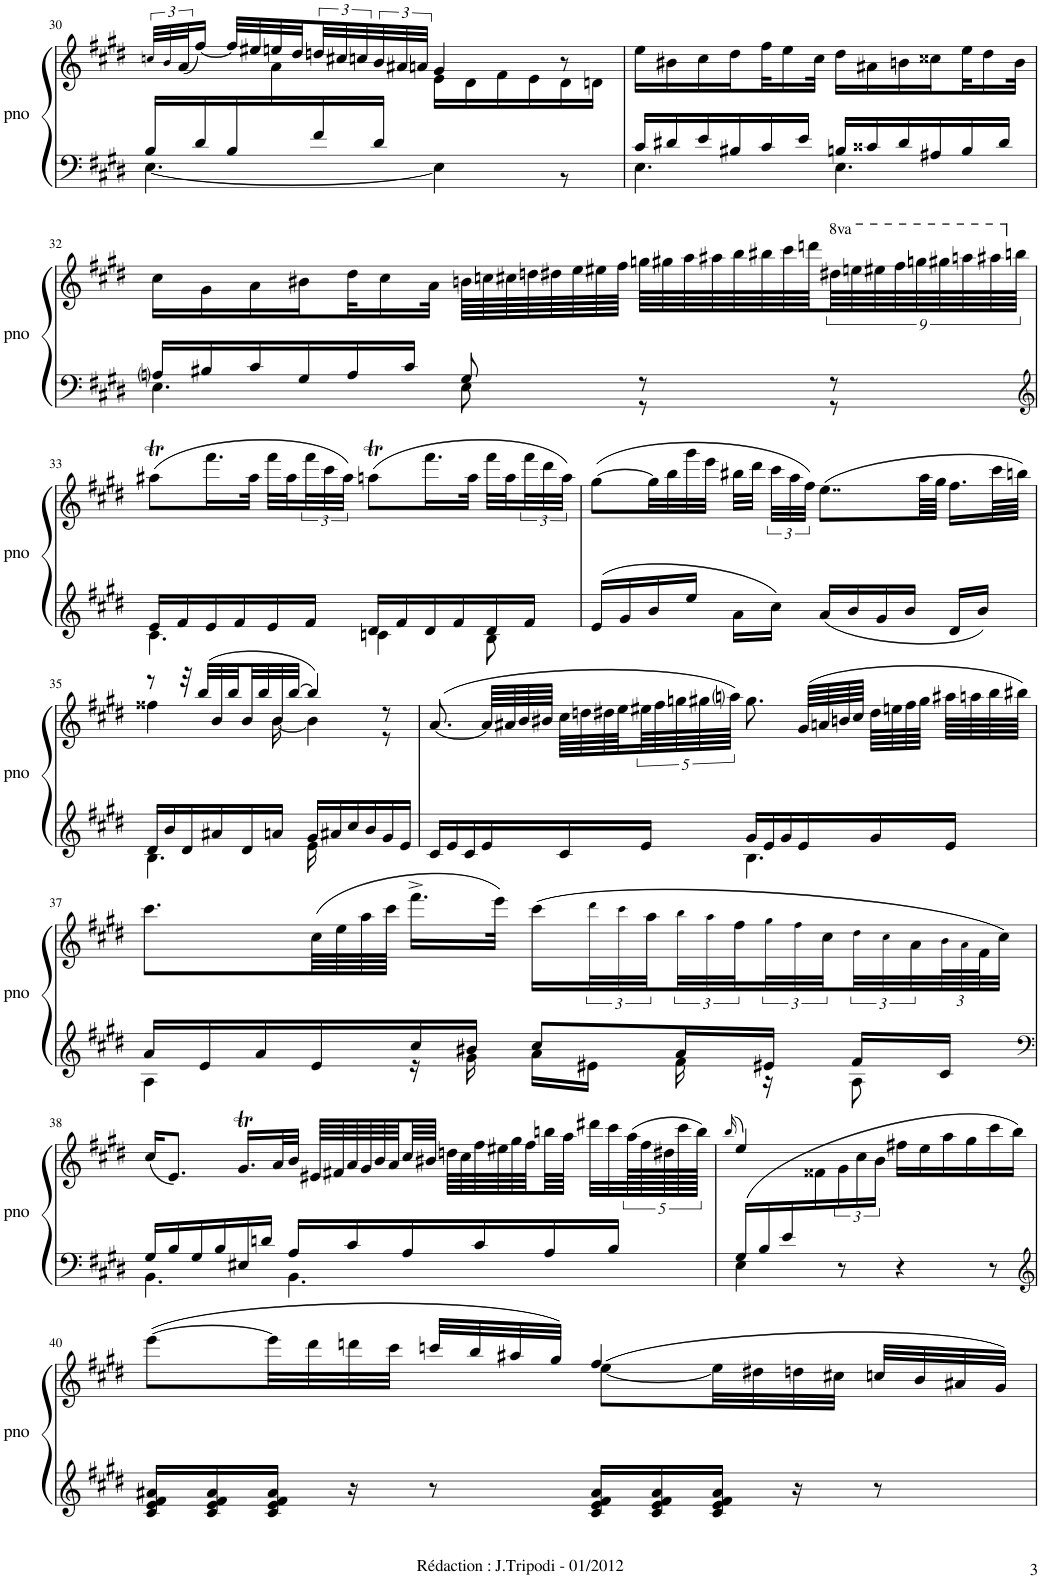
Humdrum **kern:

**kern	**kern
*part1	*part1
*staff2	*staff1
*I"Piano	*
*I'pno	*
!!LO:PB:g=z
*clefF4	*clefG2
*k[f#c#g#d#]	*k[f#c#g#d#]
*M6/8	*M6/8
=30	=30
*^	*^
16B/LL	[4.E\	48ccn!/LLL	8.ryy
.	.	48b!/	.
.	.	(48a/J	.
16d#/	.	[16ff#/JJ)	.
16B/	.	32ff#/LLL]	.
.	.	32ee#X/	.
16ryy	.	32een/	16a\
.	.	32dd#/	.
16f#/	.	48ddn/	8ryy
.	.	48cc#X/	.
.	.	48ccn/	.
16d#/JJ	.	48b/	.
.	.	48a#X/	.
.	.	48an/JJJ	.
4.ryy	4E\]	4g#/	16e\LL
.	.	.	16d#\
.	.	.	16f#\
.	.	.	16e\
.	8r	8r	16d#\
.	.	.	16dn\JJ
*	*	*v	*v
=31	=31	=31
16c#/LL	4.E\	16ee\LL
16d#X/	.	16b#X\
16e/	.	16cc#\
16B#X/	.	16dd#\
16c#/	.	32ff#\K
.	.	16ee\
16e/JJ	.	.
.	.	32cc#\JJk
16Bn/LL	4.E\	16dd#\LL
16c##X/	.	16a#X\
16d#/	.	16bn\
16A#X/	.	16cc##X\
16B/	.	32ee\K
.	.	16dd#\
16d#/JJ	.	.
.	.	32b\JJk
!!LO:LB:g=z
=32	=32	=32
16Ani/LL	4.E\	16cc#\LL
16B#X/	.	16g#\
16c#/	.	16a\
16G#/	.	16b#X\
16A/	.	32dd#\K
.	.	16cc#\
16c#/JJ	.	.
.	.	32a\JJk
8G#/	8E\	64bn\LLLL
.	.	64ccn\
.	.	64cc#X\
.	.	64ddn\
.	.	64dd#X\
.	.	64ee\
.	.	64ee#X\
.	.	64ff#\JJJJ
8r	8r	64ggn\LLLL
.	.	64gg#X\
.	.	64aa\
.	.	64aa#X\
.	.	64bb\
.	.	64bb#X\
.	.	64ccc#\
.	.	64dddn\
8r	8r	72ddd#X\
.	.	72eeen\
.	.	72eee#X\
.	.	72fff#\
.	.	72gggn\
.	.	72ggg#X\
.	.	72aaan\
.	.	72aaa#X\
.	.	72bbn\JJJJ
!!LO:LB:g=z
=33	=33	=33
*clefG2	*	*
16e/LL	4.c#\	(8aa#Xt\L
16f#/	.	.
16e/	.	16.fff#\L
16f#/	.	.
.	.	32aa#\JJk
16e/	.	32fff#\LLL
.	.	32aa#\
16f#/JJ	.	48fff#\
.	.	48ccc#\
.	.	48aa#\JJJ)
16d#/LL	4cn\	(8aanT\L
16f#/	.	.
16d#/	.	16.fff#\L
16f#/	.	.
.	.	32aa\JJk
16d#/	8B\	32fff#\LLL
.	.	32aa\
16f#/JJ	.	48fff#\
.	.	48ddd#\
.	.	48aa\JJJ)
*v	*v	*
=34	=34
16e/LL	([8gg#\L
16g#/	.
16b/	32gg#\LL]
.	32bb\
16ee/JJ	32ggg#\
.	32eee\JJJ
16a\LL	32bb#X\LLL
.	32ddd#\JJJ
16cc#\JJ	48ccc#\LLL
.	48aa\
.	48ff#\JJJ)
16a/LL	(8..ee\L
16b/	.
16g#/	.
16b/JJ	.
.	64aa\LLL
.	64gg#\JJJJ
16d#/LL	16.ff#\LL
16b/JJ	.
.	64ccc#\LL
.	64bbn\JJJJ)
!!LO:LB:g=z
=35	=35
*^	*^
16d#/LL	4.B\	8r	4ff##X\
16b/	.	.	.
16d#/	.	32r	.
.	.	(32bb/LLL	.
16a#X/	.	32b/	.
.	.	32bb/	.
16d#/	.	32b/	16ryy
.	.	32bb/	.
16an/JJ	.	32b/	[16b\
.	.	[32bb/JJJ	.
16g#/LL	16e\	4bb/])	4b\]
16a#X/	16ryy	.	.
16cc#/	4ryy	.	.
16b/	.	.	.
16g#/	.	8r	8r
16e/JJ	.	.	.
*	*	*v	*v
=36	=36	=36
16c#/LL	4.ryy	([8.a/
16e/	.	.
16c#/	.	.
16e/	.	64a/LLLL]
.	.	64a#X/
.	.	64b/
.	.	64b#X/JJJJ
16c#/	.	64cc#\LLLL
.	.	64ddn\
.	.	64dd#X\
.	.	64ee\
16e/JJ	.	80ee#X\
.	.	80ff#\
.	.	80ggn\
.	.	80gg#X\
.	.	80aani\JJJJ)
16g#/LL	4.B\	8.gg#\
16e/	.	.
16g#/	.	.
16e/	.	(64g#/LLLL
.	.	64an/
.	.	64bn/
.	.	64cc#/JJJJ
16g#/	.	64dd#\LLLL
.	.	64een\
.	.	64ff#\
.	.	64gg#\JJJJ
16e/JJ	.	64aa#X\LLLL
.	.	64aan\
.	.	64bb\
.	.	64bb#X\JJJJ)
!!LO:LB:g=z
=37	=37	=37
16a/LL	4A\	8.ccc#\L
16e/	.	.
16a/	.	.
16e/	.	(64cc#\LLL
.	.	64ee\
.	.	64aa\
.	.	64ccc#\JJJJ
16cc#/	16r	16.fff#^\LL
16b#X/JJ	16g#\	.
.	.	32eee\JJk)
8cc#/L	16a\LL	(16ccc#\LL
.	16e#X\JJ	48ddd#!\L
.	.	48ccc#!\
.	.	48aa\
16a/L	16f#\	48bb!\
.	.	48aa!\
.	.	48ff#\
16e#X/JJ	16r	48gg#!\
.	.	48ff#!\
.	.	48cc#\
16f#/LL	8A\	48dd#!\
.	.	48cc#!\
.	.	48a\
*	*	*Xbrackettup
16c#/JJ	.	96b!\L
.	.	96a!\
.	.	96f#\J
.	.	32cc#\JJJ)
!!LO:LB:g=z
=38	=38	=38
*clefF4	*	*
16G#/LL	4.BB\	(16cc#/KL
16B/	.	8.e/J)
16G#/	.	.
16B/	.	.
16E#X/	.	16.g#t/LL
16dn/JJ	.	.
.	.	32a/L
16A/LL	4.BB\	32b/JJJ
.	.	64e#X/LLLL
.	.	64f#X/
16c#/	.	64a/
.	.	64g#/
.	.	64b/
.	.	64a/
16A/	.	64cc#/
.	.	64b#X/JJJJ
.	.	64ddn\LLLL
.	.	64cc#\
16c#/	.	64ff#\
.	.	64ee#X\
.	.	64gg#\
.	.	64ff#\
16A/	.	64bbn\
.	.	64aa\JJJJ
.	.	32ddd#X\LLL
16B/JJ	.	32ccc#\
*	*	*brackettup
.	.	(160aa\LL
.	.	160ff#\
.	.	160dd#X\
.	.	160ccc#\
.	.	160bb\JJJJJ)
=39	=39	=39
.	.	(16qbb/
*	*	*^
(16G#/LL	4E\	4ee/)	8.ryy
16B/	.	.	.
16e/	.	.	.
2ryy	.	.	16f##X\
.	8r	2ryy	24g#\
.	.	.	24cc#\
.	.	.	24b\JJ
.	4r	.	16ff#X\LL
.	.	.	16ee\
.	.	.	16aa\
.	.	.	16gg#\
.	8r	.	16ccc#\
16ryy	.	.	16bb\JJ)
*v	*v	*	*
!!LO:LB:g=z	!!
=40	=40	=40
*clefG2	*	*
16c#/ 16e/ 16f#/ 16a#X/LL	([8eee\L	4ryy
16c#/ 16e/ 16f#/ 16a#/	.	.
16c#/ 16e/ 16f#/ 16a#/JJ	32eee\LL]	.
.	32ddd#\	.
16r	32dddn\	.
.	32ccc#\JJJ	.
8r	32cccn/LLL	8ryy
.	32bb/	.
.	32aa#X/	.
.	32gg#/JJJ)	.
16c#/ 16e/ 16f#/ 16a#/LL	([8ee\L	4ff#/
16c#/ 16e/ 16f#/ 16a#/	.	.
16c#/ 16e/ 16f#/ 16a#/JJ	32ee\LL]	.
.	32dd#X\	.
16r	32ddn\	.
.	32cc#X\JJJ	.
8r	32ccn/LLL	8ryy
.	32b/	.
.	32a#X/	.
.	32g#/JJJ)	.
*	*v	*v
=	=
*-	*-
